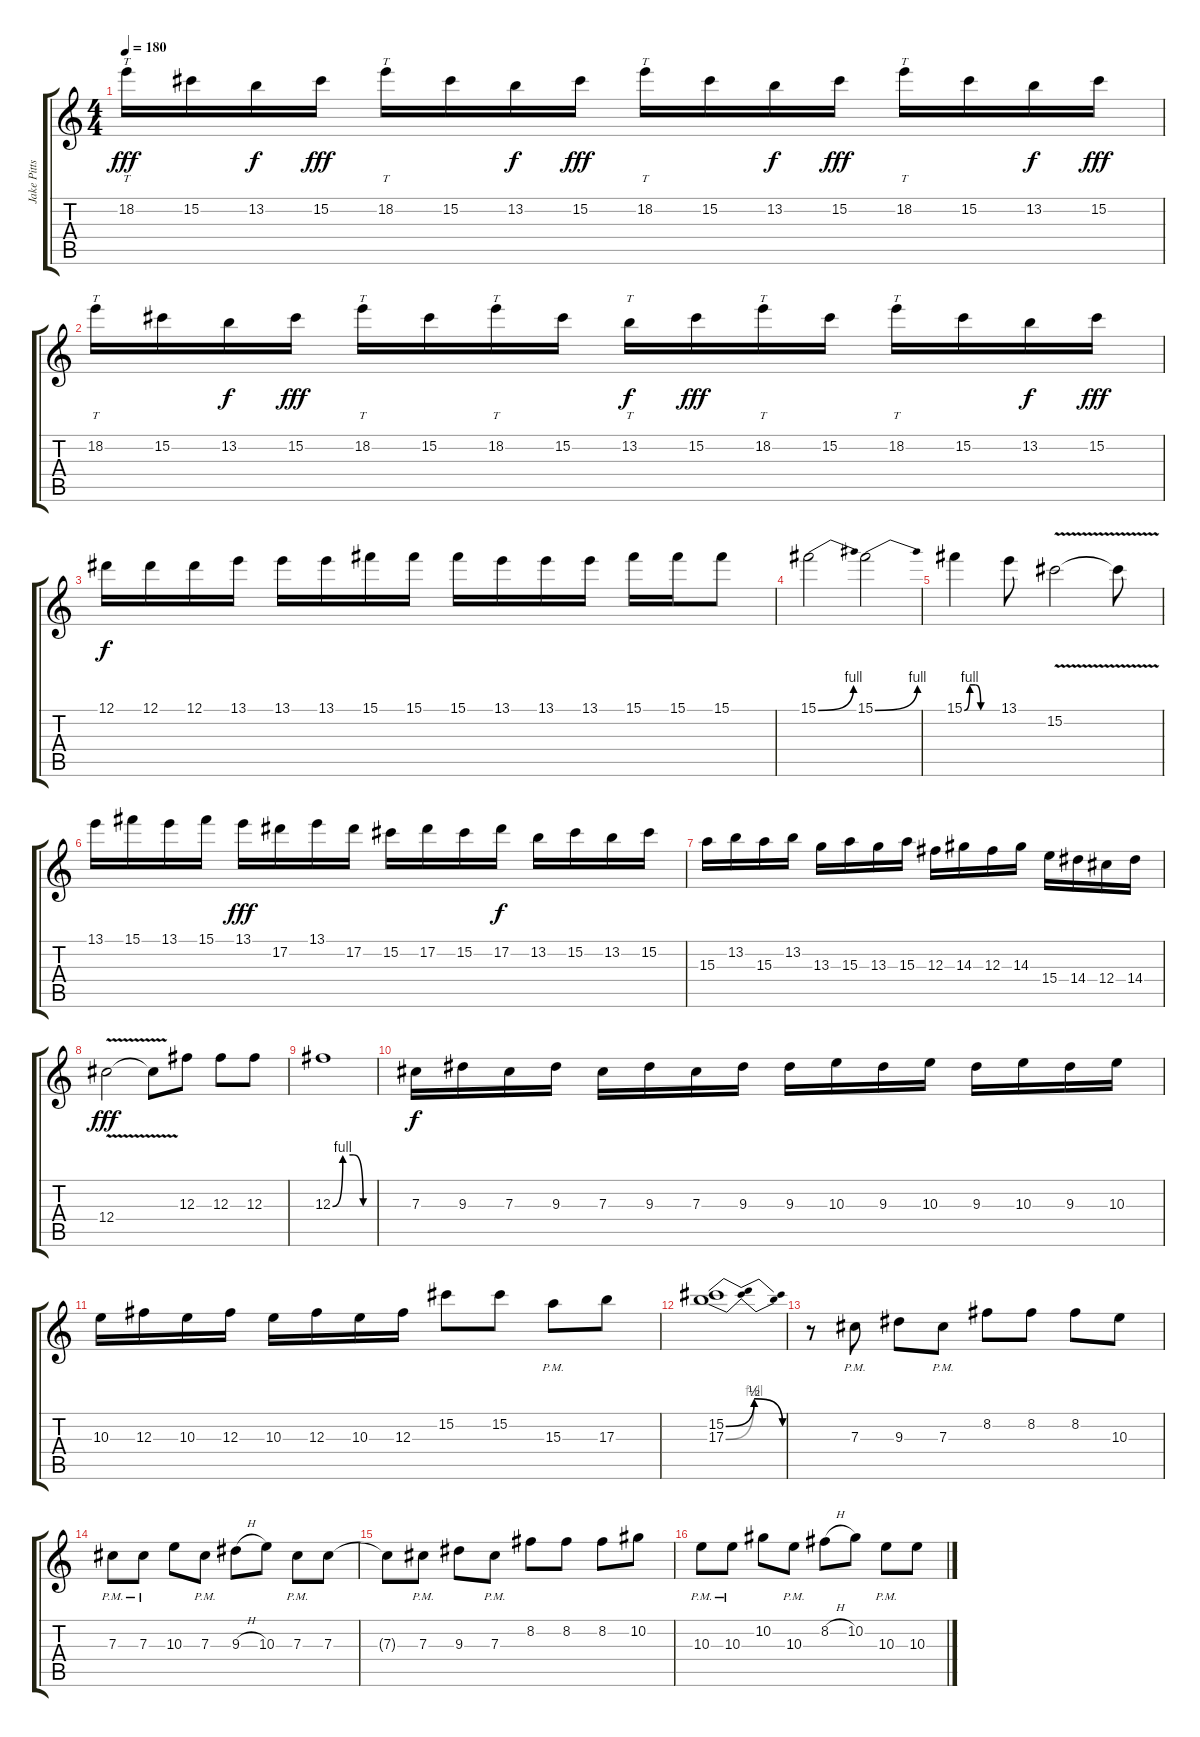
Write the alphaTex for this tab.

\track ("Jake Pitts" "Jake Pitts") {instrument distortionguitar}
\staff {score tabs}
\tuning (Eb4 Bb3 Gb3 Db3 Ab2 Db2) {hide}
\ts (4 4)
\tempo 180
\clef g2
\ks c
18.2.16{tt dy fff} 15.2.16 13.2.16{dy f} 15.2.16{dy fff} 18.2.16{tt} 15.2.16 13.2.16{dy f} 15.2.16{dy fff} 18.2.16{tt} 15.2.16 13.2.16{dy f} 15.2.16{dy fff} 18.2.16{tt} 15.2.16 13.2.16{dy f} 15.2.16{dy fff} |
18.2.16{tt} 15.2.16 13.2.16{dy f} 15.2.16{dy fff} 18.2.16{tt} 15.2.16 18.2.16{tt} 15.2.16 13.2.16{tt dy f} 15.2.16{dy fff} 18.2.16{tt} 15.2.16 18.2.16{tt} 15.2.16 13.2.16{dy f} 15.2.16{dy fff} |
12.1.16{dy f} 12.1.16 12.1.16 13.1.16 13.1.16 13.1.16 15.1.16 15.1.16 15.1.16 13.1.16 13.1.16 13.1.16 15.1.16 15.1.16 15.1.8 |
15.1{be (bend 0 0 60 4)}.2 15.1{be (bend 0 0 60 4)}.2 |
15.1{be (custom 0 0 10 4 20 4 30 0 60 0)}.4 13.1.8 15.2{v}.2 15.2{t}.8 |
13.1.16 15.1.16 13.1.16 15.1.16 13.1.16{dy fff} 17.2.16 13.1.16 17.2.16 15.2.16 17.2.16 15.2.16 17.2.16{dy f} 13.2.16 15.2.16 13.2.16 15.2.16 |
15.3.16 13.2.16 15.3.16 13.2.16 13.3.16 15.3.16 13.3.16 15.3.16 12.3.16 14.3.16 12.3.16 14.3.16 15.4.16 14.4.16 12.4.16 14.4.16 |
12.4{v}.2{dy fff} 12.4{t}.8 12.3.8 12.3.8 12.3.8 |
12.3{be (custom 0 0 15 4 30 4 45 0 60 0)}.1 |
7.3.16{dy f} 9.3.16 7.3.16 9.3.16 7.3.16 9.3.16 7.3.16 9.3.16 9.3.16 10.3.16 9.3.16 10.3.16 9.3.16 10.3.16 9.3.16 10.3.16 |
10.3.16 12.3.16 10.3.16 12.3.16 10.3.16 12.3.16 10.3.16 12.3.16 15.2.8 15.2.8 15.3{pm}.8 17.3.8 |
(15.2{be (bendrelease 0 0 15 2 45 2 60 0)} 17.3{be (bendrelease 0 0 15 4 45 4 60 0)}).1 |
r.8 7.3{pm}.8 9.3.8 7.3{pm}.8 8.2.8 8.2.8 8.2.8 10.3.8 |
7.3{pm}.8 7.3{pm}.8 10.3.8 7.3{pm}.8 9.3{h}.8 10.3.8 7.3{pm}.8 7.3.8 |
7.3{t}.8 7.3{pm}.8 9.3.8 7.3{pm}.8 8.2.8 8.2.8 8.2.8 10.2.8 |
10.3{pm}.8 10.3{pm}.8 10.2.8 10.3{pm}.8 8.2{h}.8 10.2.8 10.3{pm}.8 10.3.8
